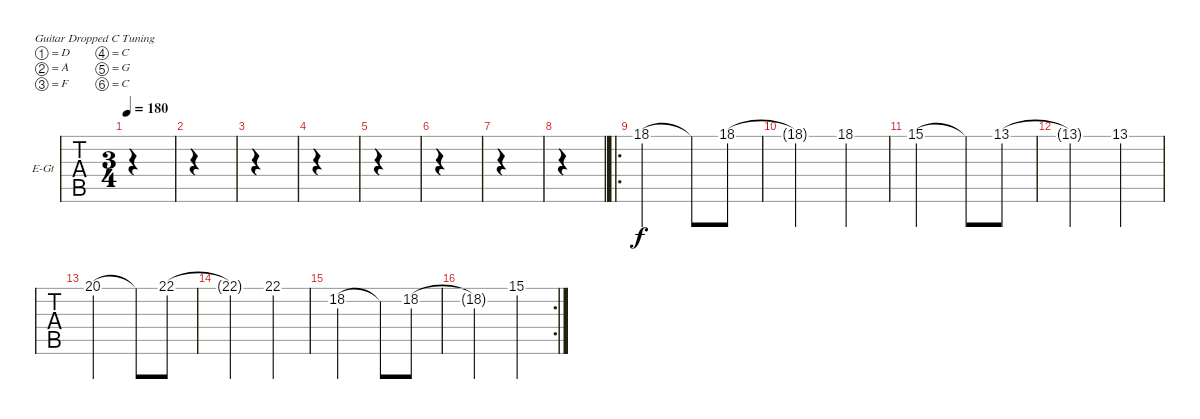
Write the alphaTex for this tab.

\defaultSystemsLayout 4
\bracketExtendMode groupsimilarinstruments
\firstSystemTrackNameOrientation horizontal
\otherSystemsTrackNameOrientation horizontal
\track ("Solo Strings" "E-Gt") {instrument electricguitarclean}
\staff {tabs}
\tuning (D4 A3 F3 C3 G2 C2)
\ts (3 4)
\tempo 180
\clef g2
\ks c
|
|
|
|
|
|
|
|
\ro
18.1.2 18.1{t}.8 18.1.8 |
18.1{t}.2 18.1.4 |
15.1.2 15.1{t}.8 13.1.8 |
13.1{t}.2 13.1.4 |
20.1.2 20.1{t}.8 22.1.8 |
22.1{t}.2 22.1.4 |
18.2.2 18.2{t}.8 18.2.8 |
\rc 2
18.2{t}.2 15.1.4
